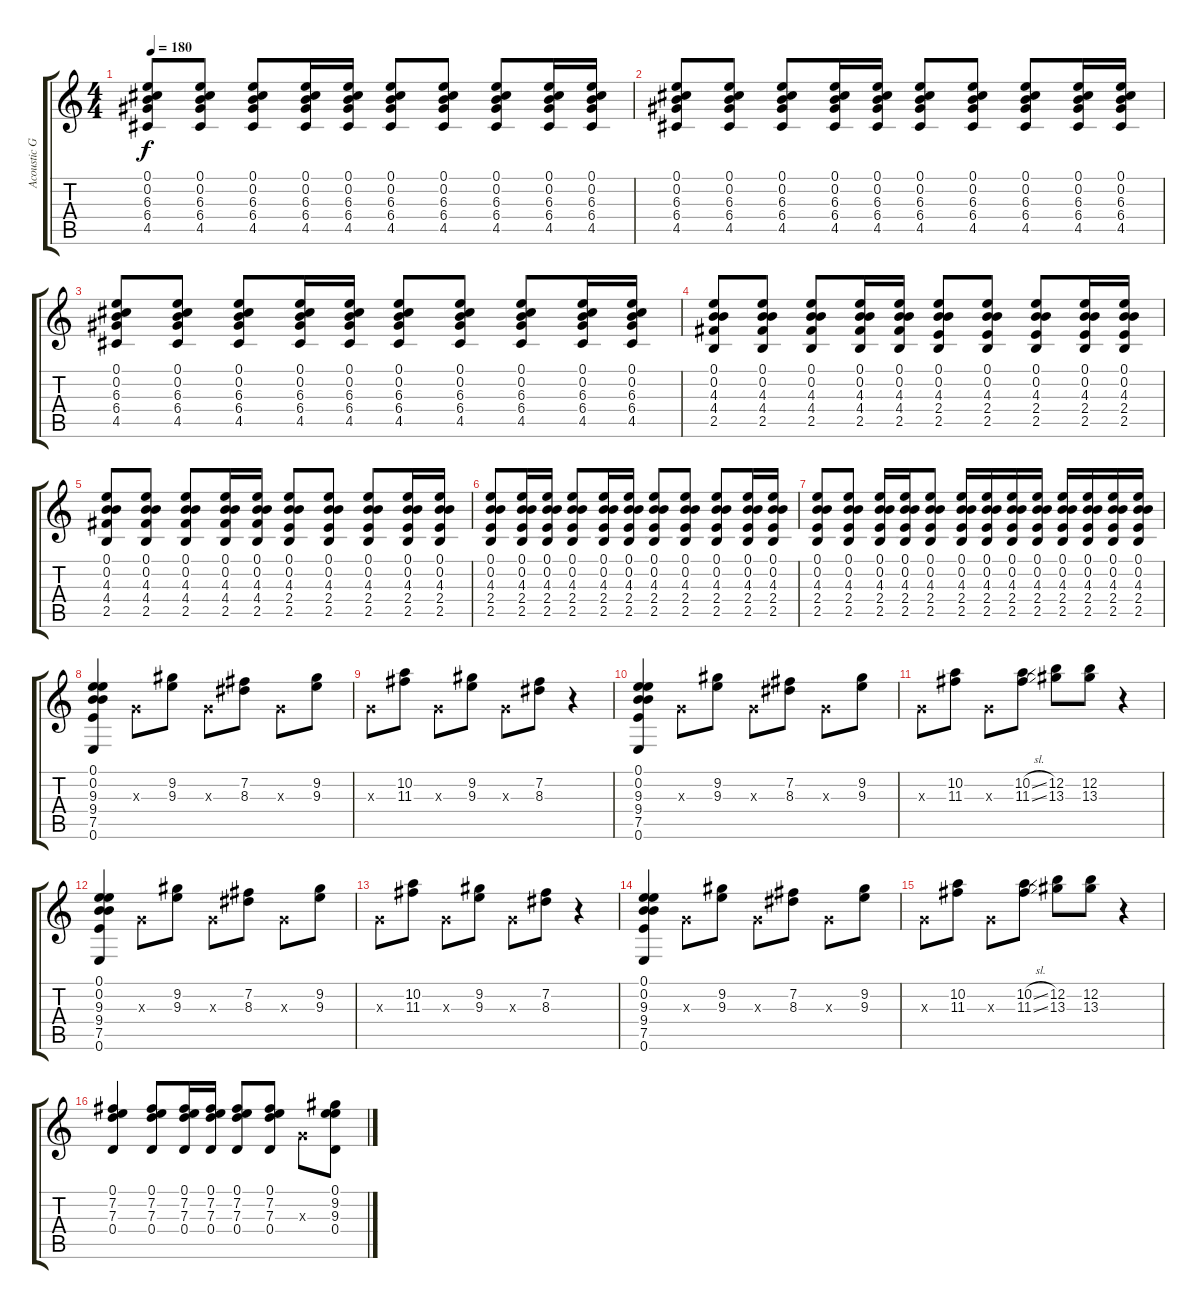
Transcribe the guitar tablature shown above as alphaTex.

\track ("Acoustic Guitar" "Acoustic G") {instrument acousticguitarsteel}
\staff {score tabs}
\tuning (E4 B3 G3 D3 A2 E2) {hide}
\ts (4 4)
\tempo 180
\clef g2
\ks c
(0.1 0.2 6.3 6.4 4.5).8{dy f} (0.1 0.2 6.3 6.4 4.5).8 (0.1 0.2 6.3 6.4 4.5).8 (0.1 0.2 6.3 6.4 4.5).16 (0.1 0.2 6.3 6.4 4.5).16 (0.1 0.2 6.3 6.4 4.5).8 (0.1 0.2 6.3 6.4 4.5).8 (0.1 0.2 6.3 6.4 4.5).8 (0.1 0.2 6.3 6.4 4.5).16 (0.1 0.2 6.3 6.4 4.5).16 |
(0.1 0.2 6.3 6.4 4.5).8 (0.1 0.2 6.3 6.4 4.5).8 (0.1 0.2 6.3 6.4 4.5).8 (0.1 0.2 6.3 6.4 4.5).16 (0.1 0.2 6.3 6.4 4.5).16 (0.1 0.2 6.3 6.4 4.5).8 (0.1 0.2 6.3 6.4 4.5).8 (0.1 0.2 6.3 6.4 4.5).8 (0.1 0.2 6.3 6.4 4.5).16 (0.1 0.2 6.3 6.4 4.5).16 |
(0.1 0.2 6.3 6.4 4.5).8 (0.1 0.2 6.3 6.4 4.5).8 (0.1 0.2 6.3 6.4 4.5).8 (0.1 0.2 6.3 6.4 4.5).16 (0.1 0.2 6.3 6.4 4.5).16 (0.1 0.2 6.3 6.4 4.5).8 (0.1 0.2 6.3 6.4 4.5).8 (0.1 0.2 6.3 6.4 4.5).8 (0.1 0.2 6.3 6.4 4.5).16 (0.1 0.2 6.3 6.4 4.5).16 |
(0.1 0.2 4.3 4.4 2.5).8 (0.1 0.2 4.3 4.4 2.5).8 (0.1 0.2 4.3 4.4 2.5).8 (0.1 0.2 4.3 4.4 2.5).16 (0.1 0.2 4.3 4.4 2.5).16 (0.1 0.2 4.3 2.4 2.5).8 (0.1 0.2 4.3 2.4 2.5).8 (0.1 0.2 4.3 2.4 2.5).8 (0.1 0.2 4.3 2.4 2.5).16 (0.1 0.2 4.3 2.4 2.5).16 |
(0.1 0.2 4.3 4.4 2.5).8 (0.1 0.2 4.3 4.4 2.5).8 (0.1 0.2 4.3 4.4 2.5).8 (0.1 0.2 4.3 4.4 2.5).16 (0.1 0.2 4.3 4.4 2.5).16 (0.1 0.2 4.3 2.4 2.5).8 (0.1 0.2 4.3 2.4 2.5).8 (0.1 0.2 4.3 2.4 2.5).8 (0.1 0.2 4.3 2.4 2.5).16 (0.1 0.2 4.3 2.4 2.5).16 |
(0.1 0.2 4.3 2.4 2.5).8 (0.1 0.2 4.3 2.4 2.5).16 (0.1 0.2 4.3 2.4 2.5).16 (0.1 0.2 4.3 2.4 2.5).8 (0.1 0.2 4.3 2.4 2.5).16 (0.1 0.2 4.3 2.4 2.5).16 (0.1 0.2 4.3 2.4 2.5).8 (0.1 0.2 4.3 2.4 2.5).8 (0.1 0.2 4.3 2.4 2.5).8 (0.1 0.2 4.3 2.4 2.5).16 (0.1 0.2 4.3 2.4 2.5).16 |
(0.1 0.2 4.3 2.4 2.5).8 (0.1 0.2 4.3 2.4 2.5).8 (0.1 0.2 4.3 2.4 2.5).16 (0.1 0.2 4.3 2.4 2.5).16 (0.1 0.2 4.3 2.4 2.5).8 (0.1 0.2 4.3 2.4 2.5).16 (0.1 0.2 4.3 2.4 2.5).16 (0.1 0.2 4.3 2.4 2.5).16 (0.1 0.2 4.3 2.4 2.5).16 (0.1 0.2 4.3 2.4 2.5).16 (0.1 0.2 4.3 2.4 2.5).16 (0.1 0.2 4.3 2.4 2.5).16 (0.1 0.2 4.3 2.4 2.5).16 |
(0.1 0.2 9.3 9.4 7.5 0.6).4 0.3{x}.8 (9.2 9.3).8 0.3{x}.8 (7.2 8.3).8 0.3{x}.8 (9.2 9.3).8 |
0.3{x}.8 (10.2 11.3).8 0.3{x}.8 (9.2 9.3).8 0.3{x}.8 (7.2 8.3).8 r.4 |
(0.1 0.2 9.3 9.4 7.5 0.6).4 0.3{x}.8 (9.2 9.3).8 0.3{x}.8 (7.2 8.3).8 0.3{x}.8 (9.2 9.3).8 |
0.3{x}.8 (10.2 11.3).8 0.3{x}.8 (10.2{sl} 11.3{sl}).8 (12.2 13.3).8 (12.2 13.3).8 r.4 |
(0.1 0.2 9.3 9.4 7.5 0.6).4 0.3{x}.8 (9.2 9.3).8 0.3{x}.8 (7.2 8.3).8 0.3{x}.8 (9.2 9.3).8 |
0.3{x}.8 (10.2 11.3).8 0.3{x}.8 (9.2 9.3).8 0.3{x}.8 (7.2 8.3).8 r.4 |
(0.1 0.2 9.3 9.4 7.5 0.6).4 0.3{x}.8 (9.2 9.3).8 0.3{x}.8 (7.2 8.3).8 0.3{x}.8 (9.2 9.3).8 |
0.3{x}.8 (10.2 11.3).8 0.3{x}.8 (10.2{sl} 11.3{sl}).8 (12.2 13.3).8 (12.2 13.3).8 r.4 |
(0.1 7.2 7.3 0.4).4 (0.1 7.2 7.3 0.4).8 (0.1 7.2 7.3 0.4).16 (0.1 7.2 7.3 0.4).16 (0.1 7.2 7.3 0.4).8 (0.1 7.2 7.3 0.4).8 0.3{x}.8 (0.1 9.2 9.3 0.4).8
